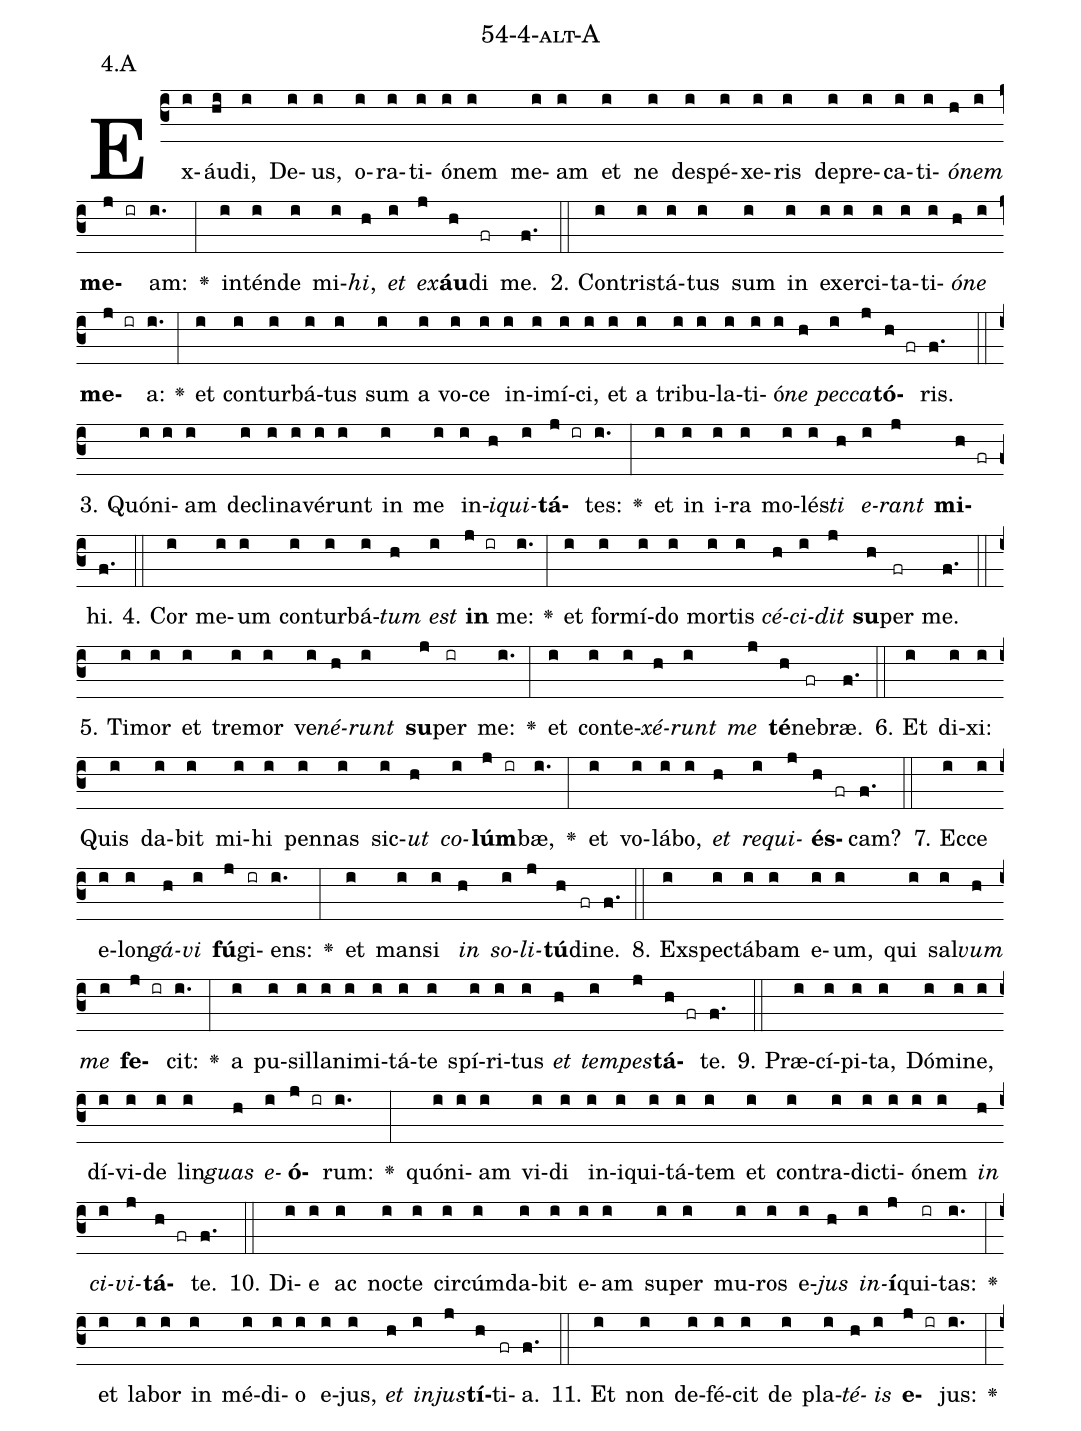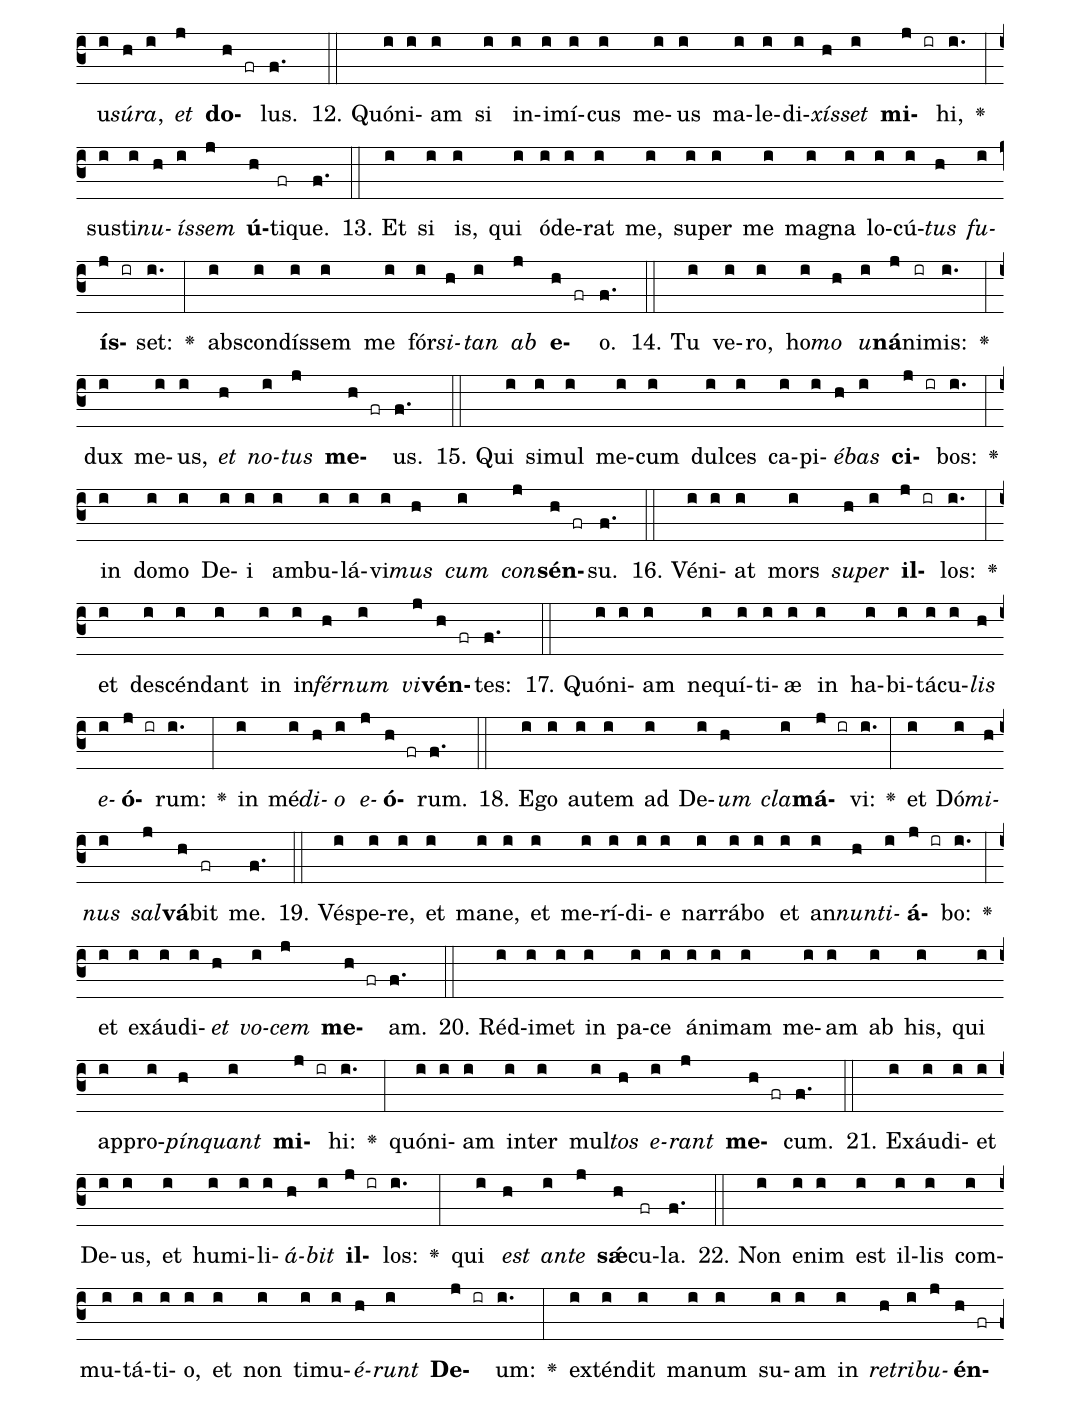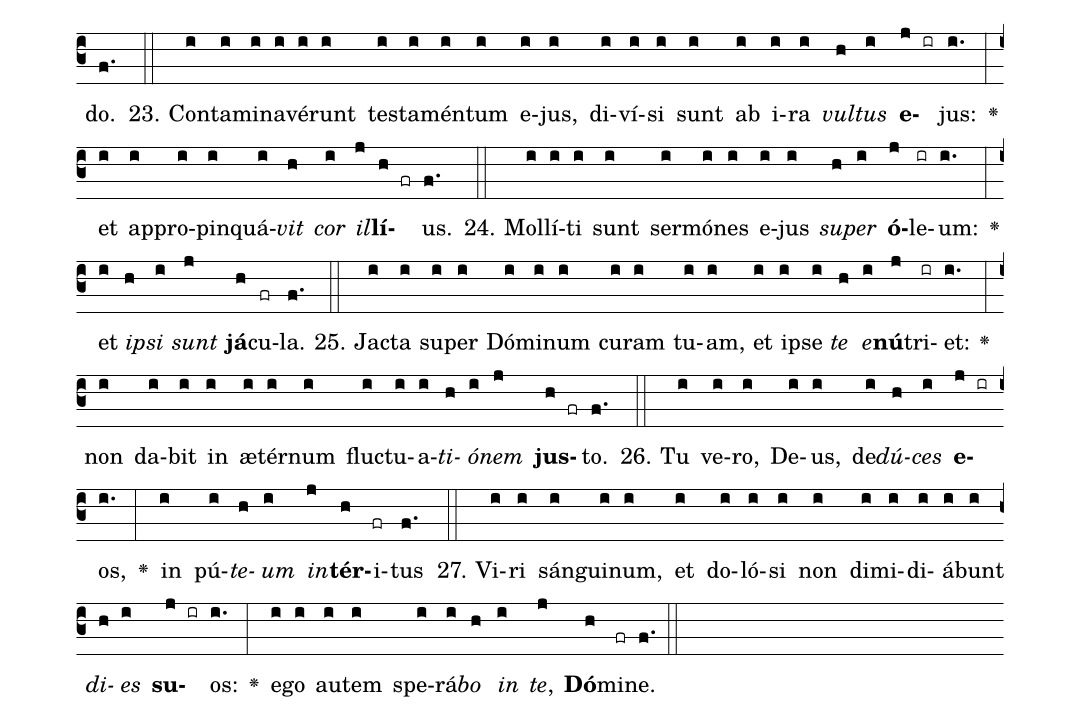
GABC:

name: 54-4-alt-A;
annotation: 4.A;
%%
(c3)Ex(i)áu(hi)di,(i) De(i)us,(i) o(i)ra(i)ti(i)ó(i)nem(i) me(i)am(i) et(i) ne(i) de(i)spé(i)xe(i)ris(i) de(i)pre(i)ca(i)ti(i)<i>ó</i>(h)<i>nem</i>(i) <b>me</b>(j ir)am:(i.) <v>\greheightstar</v>(:) in(i)tén(i)de(i) mi(i)<i>hi</i>,(h) <i>et</i>(i) <i>ex</i>(j)<b>áu</b>(h)di(fr) me.(f.) (::)
2. Con(i)tris(i)tá(i)tus(i) sum(i) in(i) ex(i)er(i)ci(i)ta(i)ti(i)<i>ó</i>(h)<i>ne</i>(i) <b>me</b>(j ir)a:(i.) <v>\greheightstar</v>(:) et(i) con(i)tur(i)bá(i)tus(i) sum(i) a(i) vo(i)ce(i) in(i)i(i)mí(i)ci,(i) et(i) a(i) tri(i)bu(i)la(i)ti(i)ó(i)<i>ne</i>(h) <i>pec</i>(i)<i>ca</i>(j)<b>tó</b>(h fr)ris.(f.) (::)
3. Quón(i)i(i)am(i) de(i)cli(i)na(i)vé(i)runt(i) in(i) me(i) in(i)<i>i</i>(h)<i>qui</i>(i)<b>tá</b>(j ir)tes:(i.) <v>\greheightstar</v>(:) et(i) in(i) i(i)ra(i) mo(i)lés(i)<i>ti</i>(h) <i>e</i>(i)<i>rant</i>(j) <b>mi</b>(h fr)hi.(f.) (::)
4. Cor(i) me(i)um(i) con(i)tur(i)bá(i)<i>tum</i>(h) <i>est</i>(i) <b>in</b>(j ir) me:(i.) <v>\greheightstar</v>(:) et(i) for(i)mí(i)do(i) mor(i)tis(i) <i>cé</i>(h)<i>ci</i>(i)<i>dit</i>(j) <b>su</b>(h)per(fr) me.(f.) (::)
5. Ti(i)mor(i) et(i) tre(i)mor(i) ve(i)<i>né</i>(h)<i>runt</i>(i) <b>su</b>(j)per(ir) me:(i.) <v>\greheightstar</v>(:) et(i) con(i)te(i)<i>xé</i>(h)<i>runt</i>(i) <i>me</i>(j) <b>té</b>(h)ne(fr)bræ.(f.) (::)
6. Et(i) di(i)xi:(i) Quis(i) da(i)bit(i) mi(i)hi(i) pen(i)nas(i) sic(i)<i>ut</i>(h) <i>co</i>(i)<b>lúm</b>(j ir)bæ,(i.) <v>\greheightstar</v>(:) et(i) vo(i)lá(i)bo,(i) <i>et</i>(h) <i>re</i>(i)<i>qui</i>(j)<b>és</b>(h fr)cam?(f.) (::)
7. Ec(i)ce(i) e(i)lon(i)<i>gá</i>(h)<i>vi</i>(i) <b>fú</b>(j)gi(ir)ens:(i.) <v>\greheightstar</v>(:) et(i) man(i)si(i) <i>in</i>(h) <i>so</i>(i)<i>li</i>(j)<b>tú</b>(h)di(fr)ne.(f.) (::)
8. Ex(i)spec(i)tá(i)bam(i) e(i)um,(i) qui(i) sal(i)<i>vum</i>(h) <i>me</i>(i) <b>fe</b>(j ir)cit:(i.) <v>\greheightstar</v>(:) a(i) pu(i)sil(i)la(i)ni(i)mi(i)tá(i)te(i) spí(i)ri(i)tus(i) <i>et</i>(h) <i>tem</i>(i)<i>pes</i>(j)<b>tá</b>(h fr)te.(f.) (::)
9. Præ(i)cí(i)pi(i)ta,(i) Dó(i)mi(i)ne,(i) dí(i)vi(i)de(i) lin(i)<i>guas</i>(h) <i>e</i>(i)<b>ó</b>(j ir)rum:(i.) <v>\greheightstar</v>(:) quón(i)i(i)am(i) vi(i)di(i) in(i)i(i)qui(i)tá(i)tem(i) et(i) con(i)tra(i)dic(i)ti(i)ó(i)nem(i) <i>in</i>(h) <i>ci</i>(i)<i>vi</i>(j)<b>tá</b>(h fr)te.(f.) (::)
10. Di(i)e(i) ac(i) noc(i)te(i) cir(i)cúm(i)da(i)bit(i) e(i)am(i) su(i)per(i) mu(i)ros(i) e(i)<i>jus</i>(h) <i>in</i>(i)<b>í</b>(j)qui(ir)tas:(i.) <v>\greheightstar</v>(:) et(i) la(i)bor(i) in(i) mé(i)di(i)o(i) e(i)jus,(i) <i>et</i>(h) <i>in</i>(i)<i>jus</i>(j)<b>tí</b>(h)ti(fr)a.(f.) (::)
11. Et(i) non(i) de(i)fé(i)cit(i) de(i) pla(i)<i>té</i>(h)<i>is</i>(i) <b>e</b>(j ir)jus:(i.) <v>\greheightstar</v>(:) u(i)<i>sú</i>(h)<i>ra</i>,(i) <i>et</i>(j) <b>do</b>(h fr)lus.(f.) (::)
12. Quón(i)i(i)am(i) si(i) in(i)i(i)mí(i)cus(i) me(i)us(i) ma(i)le(i)di(i)<i>xís</i>(h)<i>set</i>(i) <b>mi</b>(j ir)hi,(i.) <v>\greheightstar</v>(:) sus(i)ti(i)<i>nu</i>(h)<i>ís</i>(i)<i>sem</i>(j) <b>ú</b>(h)ti(fr)que.(f.) (::)
13. Et(i) si(i) is,(i) qui(i) ó(i)de(i)rat(i) me,(i) su(i)per(i) me(i) ma(i)gna(i) lo(i)cú(i)<i>tus</i>(h) <i>fu</i>(i)<b>ís</b>(j ir)set:(i.) <v>\greheightstar</v>(:) abs(i)con(i)dís(i)sem(i) me(i) fór(i)<i>si</i>(h)<i>tan</i>(i) <i>ab</i>(j) <b>e</b>(h fr)o.(f.) (::)
14. Tu(i) ve(i)ro,(i) ho(i)<i>mo</i>(h) <i>u</i>(i)<b>ná</b>(j)ni(ir)mis:(i.) <v>\greheightstar</v>(:) dux(i) me(i)us,(i) <i>et</i>(h) <i>no</i>(i)<i>tus</i>(j) <b>me</b>(h fr)us.(f.) (::)
15. Qui(i) si(i)mul(i) me(i)cum(i) dul(i)ces(i) ca(i)pi(i)<i>é</i>(h)<i>bas</i>(i) <b>ci</b>(j ir)bos:(i.) <v>\greheightstar</v>(:) in(i) do(i)mo(i) De(i)i(i) am(i)bu(i)lá(i)vi(i)<i>mus</i>(h) <i>cum</i>(i) <i>con</i>(j)<b>sén</b>(h fr)su.(f.) (::)
16. Vé(i)ni(i)at(i) mors(i) <i>su</i>(h)<i>per</i>(i) <b>il</b>(j ir)los:(i.) <v>\greheightstar</v>(:) et(i) de(i)scén(i)dant(i) in(i) in(i)<i>fér</i>(h)<i>num</i>(i) <i>vi</i>(j)<b>vén</b>(h fr)tes:(f.) (::)
17. Quón(i)i(i)am(i) ne(i)quí(i)ti(i)æ(i) in(i) ha(i)bi(i)tá(i)cu(i)<i>lis</i>(h) <i>e</i>(i)<b>ó</b>(j ir)rum:(i.) <v>\greheightstar</v>(:) in(i) mé(i)<i>di</i>(h)<i>o</i>(i) <i>e</i>(j)<b>ó</b>(h fr)rum.(f.) (::)
18. E(i)go(i) au(i)tem(i) ad(i) De(i)<i>um</i>(h) <i>cla</i>(i)<b>má</b>(j ir)vi:(i.) <v>\greheightstar</v>(:) et(i) Dó(i)<i>mi</i>(h)<i>nus</i>(i) <i>sal</i>(j)<b>vá</b>(h)bit(fr) me.(f.) (::)
19. Vés(i)pe(i)re,(i) et(i) ma(i)ne,(i) et(i) me(i)rí(i)di(i)e(i) nar(i)rá(i)bo(i) et(i) an(i)<i>nun</i>(h)<i>ti</i>(i)<b>á</b>(j ir)bo:(i.) <v>\greheightstar</v>(:) et(i) ex(i)áu(i)di(i)<i>et</i>(h) <i>vo</i>(i)<i>cem</i>(j) <b>me</b>(h fr)am.(f.) (::)
20. Réd(i)i(i)met(i) in(i) pa(i)ce(i) á(i)ni(i)mam(i) me(i)am(i) ab(i) his,(i) qui(i) ap(i)pro(i)<i>pín</i>(h)<i>quant</i>(i) <b>mi</b>(j ir)hi:(i.) <v>\greheightstar</v>(:) quón(i)i(i)am(i) in(i)ter(i) mul(i)<i>tos</i>(h) <i>e</i>(i)<i>rant</i>(j) <b>me</b>(h fr)cum.(f.) (::)
21. Ex(i)áu(i)di(i)et(i) De(i)us,(i) et(i) hu(i)mi(i)li(i)<i>á</i>(h)<i>bit</i>(i) <b>il</b>(j ir)los:(i.) <v>\greheightstar</v>(:) qui(i) <i>est</i>(h) <i>an</i>(i)<i>te</i>(j) <b>sǽ</b>(h)cu(fr)la.(f.) (::)
22. Non(i) e(i)nim(i) est(i) il(i)lis(i) com(i)mu(i)tá(i)ti(i)o,(i) et(i) non(i) ti(i)mu(i)<i>é</i>(h)<i>runt</i>(i) <b>De</b>(j ir)um:(i.) <v>\greheightstar</v>(:) ex(i)tén(i)dit(i) ma(i)num(i) su(i)am(i) in(i) <i>re</i>(h)<i>tri</i>(i)<i>bu</i>(j)<b>én</b>(h fr)do.(f.) (::)
23. Con(i)ta(i)mi(i)na(i)vé(i)runt(i) tes(i)ta(i)mén(i)tum(i) e(i)jus,(i) di(i)ví(i)si(i) sunt(i) ab(i) i(i)ra(i) <i>vul</i>(h)<i>tus</i>(i) <b>e</b>(j ir)jus:(i.) <v>\greheightstar</v>(:) et(i) ap(i)pro(i)pin(i)quá(i)<i>vit</i>(h) <i>cor</i>(i) <i>il</i>(j)<b>lí</b>(h fr)us.(f.) (::)
24. Mol(i)lí(i)ti(i) sunt(i) ser(i)mó(i)nes(i) e(i)jus(i) <i>su</i>(h)<i>per</i>(i) <b>ó</b>(j)le(ir)um:(i.) <v>\greheightstar</v>(:) et(i) <i>ip</i>(h)<i>si</i>(i) <i>sunt</i>(j) <b>já</b>(h)cu(fr)la.(f.) (::)
25. Jac(i)ta(i) su(i)per(i) Dó(i)mi(i)num(i) cu(i)ram(i) tu(i)am,(i) et(i) ip(i)se(i) <i>te</i>(h) <i>e</i>(i)<b>nú</b>(j)tri(ir)et:(i.) <v>\greheightstar</v>(:) non(i) da(i)bit(i) in(i) æ(i)tér(i)num(i) fluc(i)tu(i)a(i)<i>ti</i>(h)<i>ó</i>(i)<i>nem</i>(j) <b>jus</b>(h fr)to.(f.) (::)
26. Tu(i) ve(i)ro,(i) De(i)us,(i) de(i)<i>dú</i>(h)<i>ces</i>(i) <b>e</b>(j ir)os,(i.) <v>\greheightstar</v>(:) in(i) pú(i)<i>te</i>(h)<i>um</i>(i) <i>in</i>(j)<b>tér</b>(h)i(fr)tus(f.) (::)
27. Vi(i)ri(i) sán(i)gui(i)num,(i) et(i) do(i)ló(i)si(i) non(i) di(i)mi(i)di(i)á(i)bunt(i) <i>di</i>(h)<i>es</i>(i) <b>su</b>(j ir)os:(i.) <v>\greheightstar</v>(:) e(i)go(i) au(i)tem(i) spe(i)rá(i)<i>bo</i>(h) <i>in</i>(i) <i>te</i>,(j) <b>Dó</b>(h)mi(fr)ne.(f.) (::)
